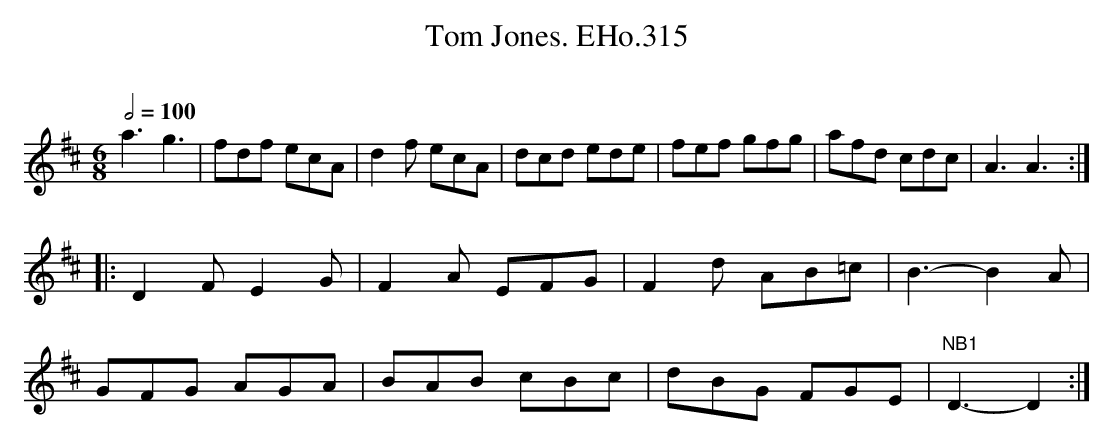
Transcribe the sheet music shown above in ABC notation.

X:1
T:Tom Jones. EHo.315
M:6/8
L:1/8
Q:1/2=100
O:
K:D
a3g3 | fdf ecA | d2f ecA | dcd ede | fef gfg | afd cdc | A3A3 :|
|: D2F E2G | F2A EFG | F2d AB=c | B3-B2A |
GFG AGA | BAB cBc | dBG FGE | "NB1"D3-D2 :|
